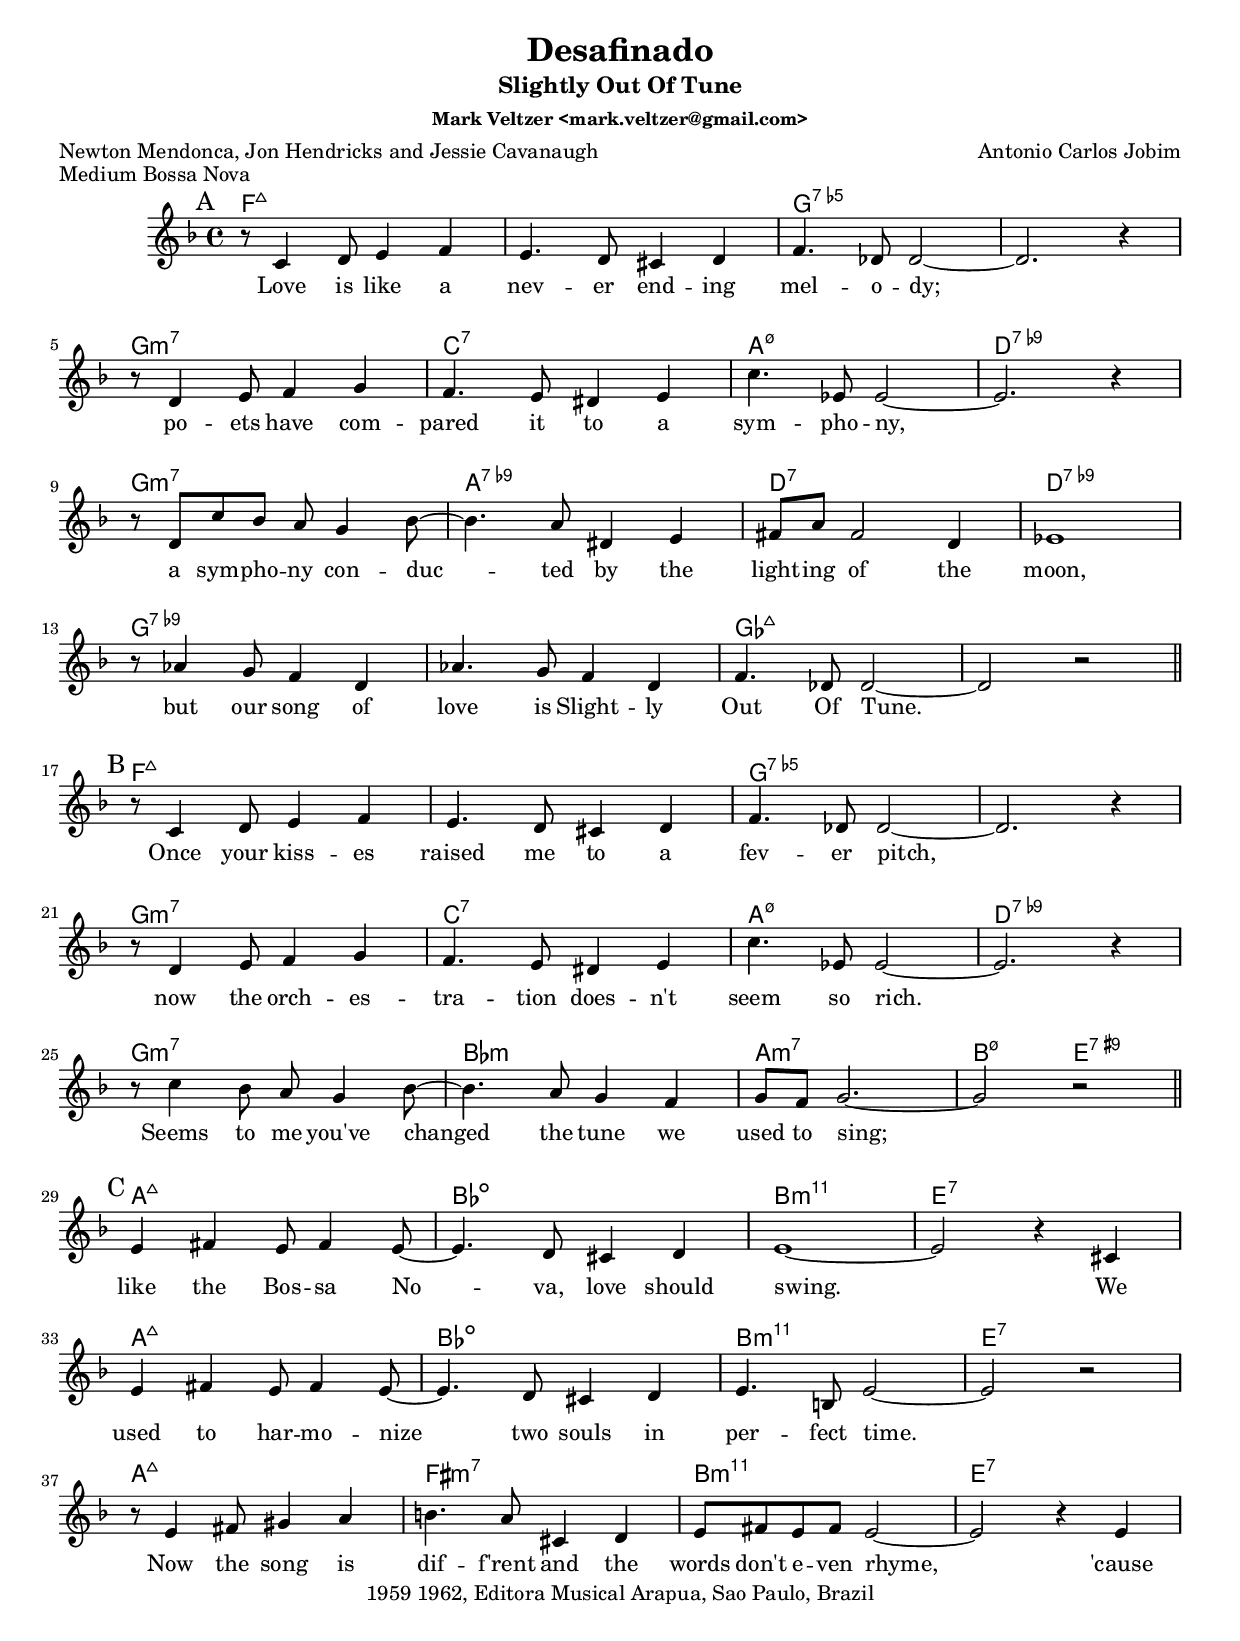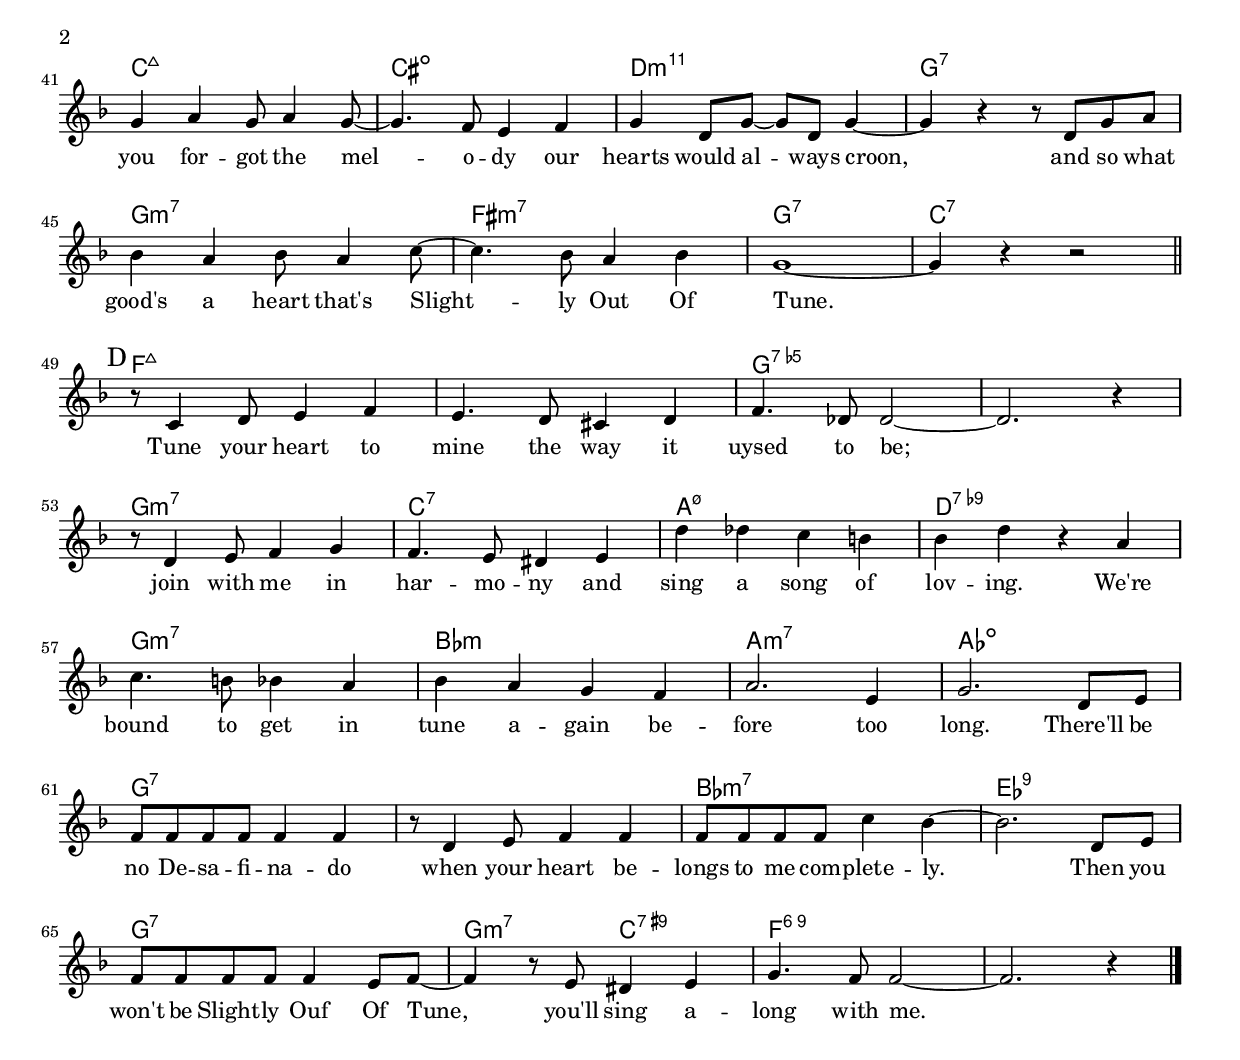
\include "src/include/common.lyi"
\header{
	title="Desafinado"
	subtitle="Slightly Out Of Tune"
	composer="Antonio Carlos Jobim"
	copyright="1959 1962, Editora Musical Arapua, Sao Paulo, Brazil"
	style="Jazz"
	piece="Medium Bossa Nova"
	poet="Newton Mendonca, Jon Hendricks and Jessie Cavanaugh"

	completion="5"
}

%{
	TODO:
%}

\score {
<<
\chords {
	\set chordChanges = ##t

	f1:maj7 | f1:maj7 | g1:7.5- | g1:7.5- | g1:m7 | c1:7 | a1:m7.5- | d1:9- |
	g1:m7 | a1:9- | d1:7 | d1:9- | g1:9- | g1:9- | ges1:maj7 | ges1:maj7 \bar "||"
	f1:maj7 | f1:maj7 | g1:7.5- | g1:7.5- | g1:m7 | c1:7 | a1:m7.5- | d1:9- |
	g1:m7 | bes1:m | a1:m7 | b2:m7.5- e2:9+ \bar "||"
	a1:maj7 | bes1:dim | b1:m11 | e1:7 |
	a1:maj7 | bes1:dim | b1:m11 | e1:7 |
	a1:maj7 | fis1:m7 | b1:m11 | e1:7 |
	c1:maj7 | cis1:dim | d1:m11 | g1:7 |
	g1:m7 | fis1:m7 | g1:7 | c1:7 \bar "||"
	f1:maj7 | f1:maj7 | g1:7.5- | g1:7.5- | g1:m7 | c1:7 | a1:m7.5- | d1:9- |
	g1:m7 | bes1:m | a1:m7 | aes1:dim | g1:7 | g1:7 | bes1:m7 | ees1:9 |
	g1:7 | g2:m7 c2:9+ | f1:6.9 | f1:6.9 \bar "|."
}

\new Voice="melody" {
	\time 4/4
	\key f \major
\mark "A"
	r8 c'4 d'8 e'4 f' |
	e'4. d'8 cis'4 d' |
	f'4. des'8 des'2 ~ |
	des'2. r4 | \break
	r8 d'4 e'8 f'4 g' |
	f'4. e'8 dis'4 e' |
	c''4. ees'8 ees'2 ~ |
	ees'2. r4 | \break
	r8 d' c'' bes' a' g'4 bes'8 ~ |
	bes'4. a'8 dis'4 e' |
	fis'8 a' fis'2 d'4 |
	ees'1 | \break
	r8 aes'4 g'8 f'4 d' |
	aes'4. g'8 f'4 d' |
	f'4. des'8 des'2 ~ |
	des' r | \break
\mark "B"
	r8 c'4 d'8 e'4 f' |
	e'4. d'8 cis'4 d' |
	f'4. des'8 des'2 ~ |
	des'2. r4 | \break
	r8 d'4 e'8 f'4 g' |
	f'4. e'8 dis'4 e' |
	c''4. ees'8 ees'2 ~ |
	ees'2. r4 | \break
	r8 c''4 bes'8 a' g'4 bes'8 ~ |
	bes'4. a'8 g'4 f' |
	g'8 f' g'2. ~ |
	g'2 r | \break
\mark "C"
	e'4 fis' e'8 fis'4 e'8 ~ |
	e'4. d'8 cis'4 d' |
	e'1 ~ |
	e'2 r4 cis' | \break
	e' fis' e'8 fis'4 e'8 ~ |
	e'4. d'8 cis'4 d' |
	e'4. b8 e'2 ~ |
	e' r | \break
	r8 e'4 fis'8 gis'4 a' |
	b'4. a'8 cis'4 d' |
	e'8 fis' e' fis' e'2 ~ |
	e' r4 e' | \break
	g' a' g'8 a'4 g'8 ~ |
	g'4. f'8 e'4 f' |
	g' d'8 g' ~ g' d' g'4 ~ |
	g' r r8 d' g' a' | \break
	bes'4 a' bes'8 a'4 c''8 ~ |
	c''4. bes'8 a'4 bes' |
	g'1 ~ |
	g'4 r r2 | \break
\mark "D"
	r8 c'4 d'8 e'4 f' |
	e'4. d'8 cis'4 d' |
	f'4. des'8 des'2 ~ |
	des'2. r4 | \break
	r8 d'4 e'8 f'4 g' |
	f'4. e'8 dis'4 e' |
	d'' des'' c'' b' |
	bes' d'' r a' | \break

	c''4. b'8 bes'4 a' |
	bes' a' g' f' |
	a'2. e'4 |
	g'2. d'8 e' | \break
	f' f' f' f' f'4 f' |
	r8 d'4 e'8 f'4 f' |
	f'8 f' f' f' c''4 bes' ~ |
	bes'2. d'8 e' | \break
	f' f' f' f' f'4 e'8 f' ~ |
	f'4 r8 e' dis'4 e' |
	g'4. f'8 f'2 ~ |
	f'2. r4 \bar "|."
}

\new Lyrics \lyricsto "melody" {
	Love is like a nev -- er end -- ing mel -- o -- dy;
	po -- ets have com -- pared it to a sym -- pho -- ny,
	a sym -- pho -- ny con -- duc -- ted by the light -- ing of the moon,
	but our song of love is Slight -- ly Out Of Tune.

	Once your kiss -- es raised me to a fev -- er pitch,
	now the orch -- es -- tra -- tion does -- n't seem so rich.
	Seems to me you've changed the tune we used to sing;

	like the Bos -- sa No -- va, love should swing.
	We used to har -- mo -- nize two souls in per -- fect time.
	Now the song is dif -- f'rent and the words don't e -- ven rhyme,
	'cause you for -- got the mel -- o -- dy our hearts would al -- ways croon,
	and so what good's a heart that's Slight -- ly Out Of Tune.

	Tune your heart to mine the way it uysed to be;
	join with me in har -- mo -- ny and sing a song of lov -- ing.
	We're bound to get in tune a -- gain be -- fore too long.
	There'll be no De -- sa -- fi -- na -- do when your heart be -- longs to me com -- plete -- ly.
	Then you won't be Slight -- ly Ouf Of Tune, you'll sing a -- long with me.
}
>>
	\midi {
		\context {
			\Score
			tempoWholesPerMinute = #(ly:make-moment 130 4)
		}
	}
	\layout {}
}
